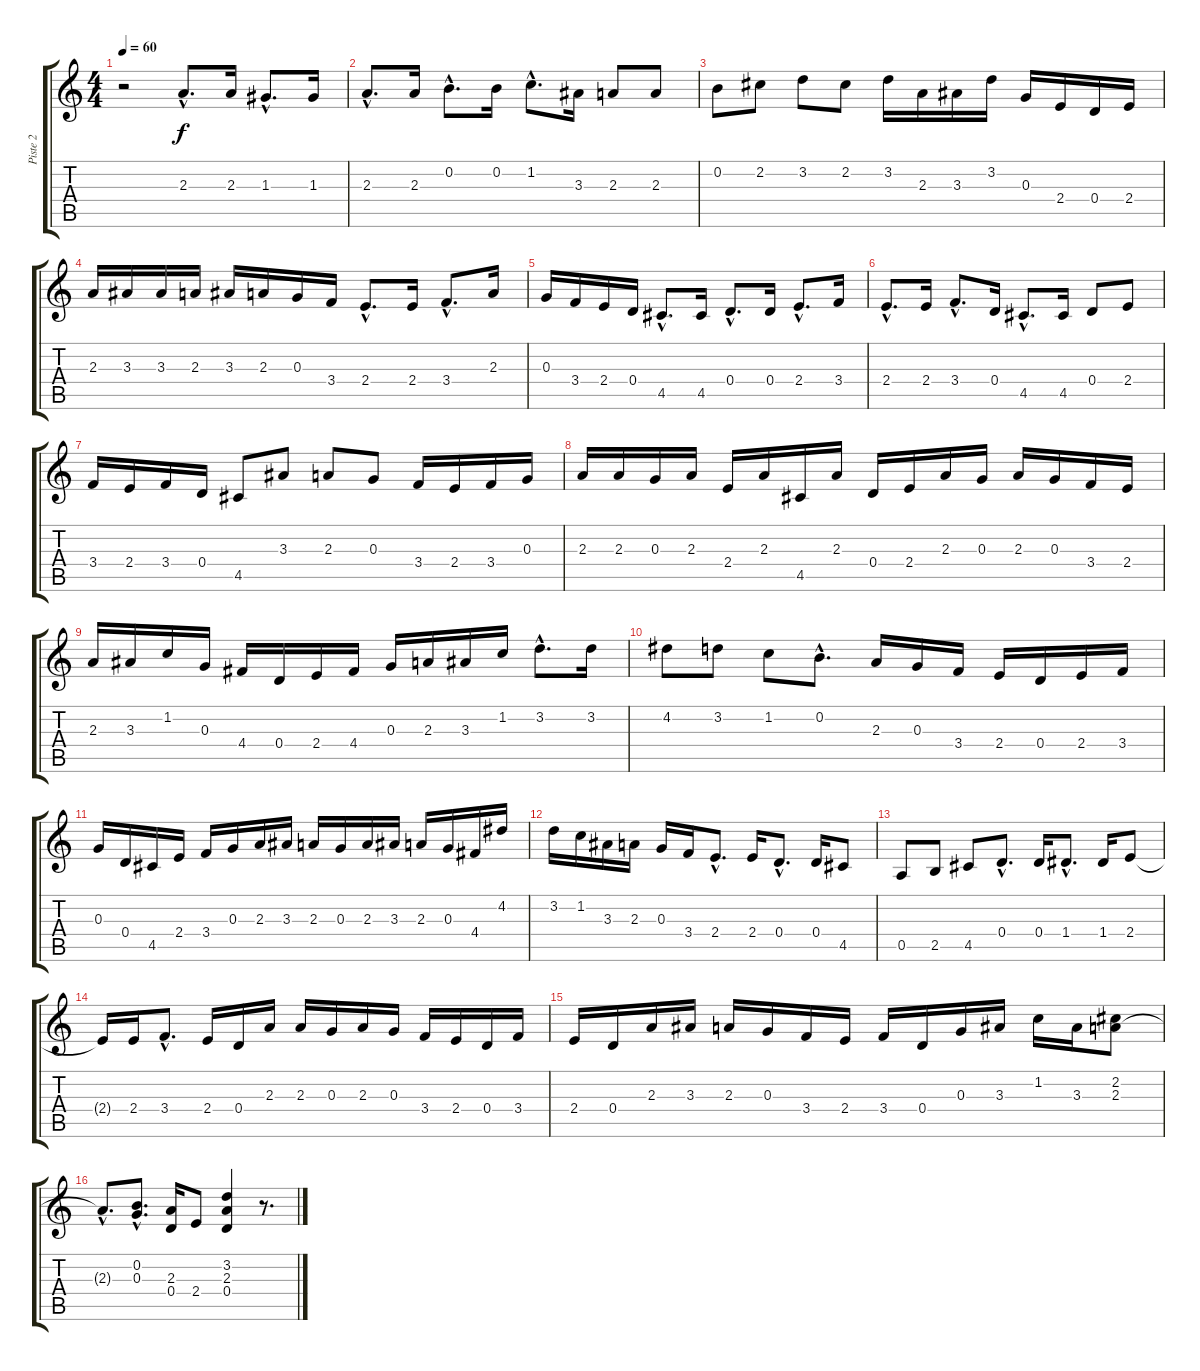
\track ("Piste 2" "Piste 2") {instrument acousticguitarnylon}
\staff {score tabs}
\tuning (E4 B3 G3 D3 A2 E2) {hide}
\ts (4 4)
\tempo 60
\clef g2
\ks c
r.2{dy f instrument acousticguitarnylon} 2.3{hac}.8{d} 2.3.16 1.3{hac}.8{d} 1.3.16 |
2.3{hac}.8{d} 2.3.16 0.2{hac}.8{d} 0.2.16 1.2{hac}.8{d} 3.3.16 2.3.8 2.3.8 |
0.2.8 2.2.8 3.2.8 2.2.8 3.2.16 2.3.16 3.3.16 3.2.16 0.3.16 2.4.16 0.4.16 2.4.16 |
2.3.16 3.3.16 3.3.16 2.3.16 3.3.16 2.3.16 0.3.16 3.4.16 2.4{hac}.8{d} 2.4.16 3.4{hac}.8{d} 2.3.16 |
0.3.16 3.4.16 2.4.16 0.4.16 4.5{hac}.8{d} 4.5.16 0.4{hac}.8{d} 0.4.16 2.4{hac}.8{d} 3.4.16 |
2.4{hac}.8{d} 2.4.16 3.4{hac}.8{d} 0.4.16 4.5{hac}.8{d} 4.5.16 0.4.8 2.4.8 |
3.4.16 2.4.16 3.4.16 0.4.16 4.5.8 3.3.8 2.3.8 0.3.8 3.4.16 2.4.16 3.4.16 0.3.16 |
2.3.16 2.3.16 0.3.16 2.3.16 2.4.16 2.3.16 4.5.16 2.3.16 0.4.16 2.4.16 2.3.16 0.3.16 2.3.16 0.3.16 3.4.16 2.4.16 |
2.3.16 3.3.16 1.2.16 0.3.16 4.4.16 0.4.16 2.4.16 4.4.16 0.3.16 2.3.16 3.3.16 1.2.16 3.2{hac}.8{d} 3.2.16 |
4.2.8 3.2.8 1.2.8 0.2{hac}.8{d} 2.3.16 0.3.16 3.4.16 2.4.16 0.4.16 2.4.16 3.4.16 |
0.3.16 0.4.16 4.5.16 2.4.16 3.4.16 0.3.16 2.3.16 3.3.16 2.3.16 0.3.16 2.3.16 3.3.16 2.3.16 0.3.16 4.4.16 4.2.16 |
3.2.16 1.2.16 3.3.16 2.3.16 0.3.16 3.4.16 2.4{hac}.8{d} 2.4.16 0.4{hac}.8{d} 0.4.16 4.5.8 |
0.5.8 2.5.8 4.5.8 0.4{hac}.8{d} 0.4.16 1.4{hac}.8{d} 1.4.16 2.4.8 |
2.4{t}.16 2.4.16 3.4{hac}.8{d} 2.4.16 0.4.16 2.3.16 2.3.16 0.3.16 2.3.16 0.3.16 3.4.16 2.4.16 0.4.16 3.4.16 |
2.4.16 0.4.16 2.3.16 3.3.16 2.3.16 0.3.16 3.4.16 2.4.16 3.4.16 0.4.16 0.3.16 3.3.16 1.2.16 3.3.16 (2.2 2.3).8 |
2.3{hac t}.8{d} (0.2{hac} 0.3{hac}).8{d} (2.3 0.4).16 2.4.8 (3.2 2.3 0.4).4 r.8{d}
